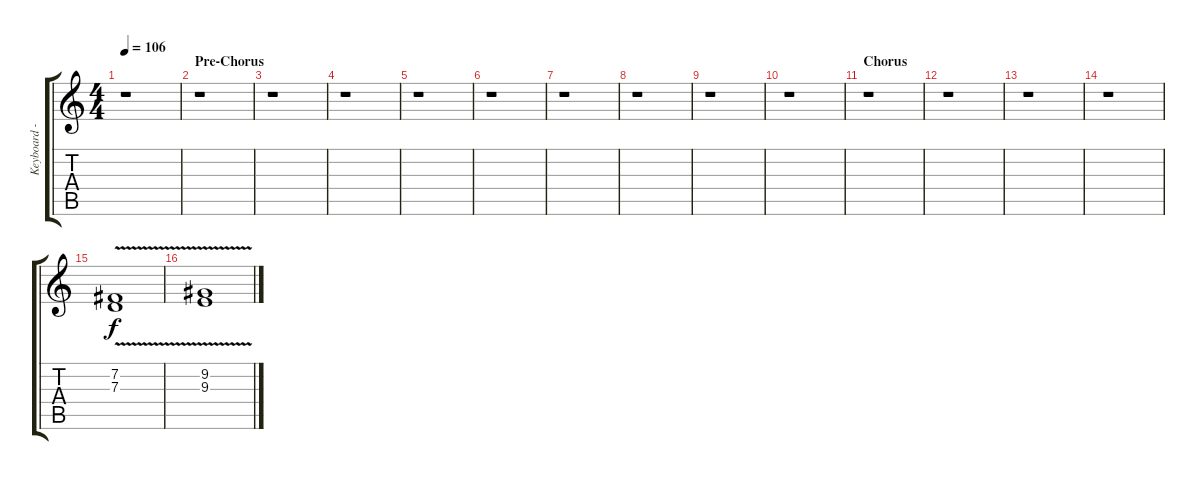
\track ("Keyboard - Jamie Oliver" "Keyboard -") {instrument electricgrandpiano}
\staff {score tabs}
\tuning (E4 B3 G3 D3 A2 E2) {hide}
\ts (4 4)
\tempo 106
\clef g2
\ks c
r.1{dy f} |
\section ("" "Pre-Chorus")
r.1 |
r.1 |
r.1 |
r.1 |
r.1 |
r.1 |
r.1 |
r.1 |
r.1 |
\section ("" "Chorus")
r.1 |
r.1 |
r.1 |
r.1 |
(7.2{v} 7.3).1 |
(9.2{v} 9.3).1
